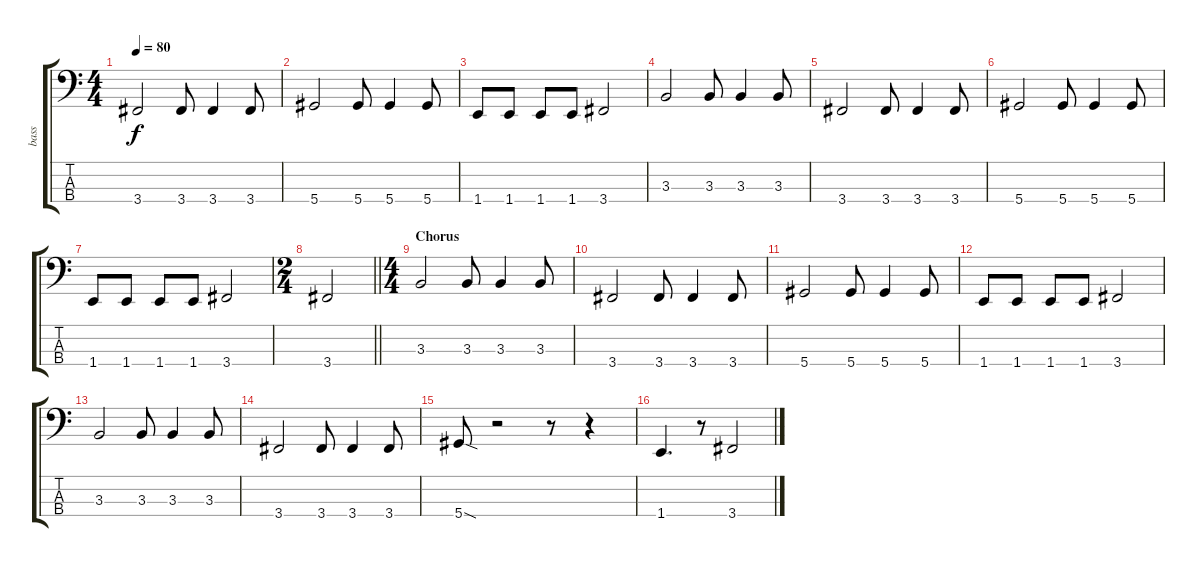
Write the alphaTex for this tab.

\track ("bass" "bass") {instrument electricbassfinger}
\staff {score tabs}
\tuning (Gb2 Db2 Ab1 Eb1) {hide}
\ts (4 4)
\tempo 80
\clef f4
\ks c
3.4.2{dy f} 3.4.8 3.4.4 3.4.8 |
5.4.2 5.4.8 5.4.4 5.4.8 |
1.4.8 1.4.8 1.4.8 1.4.8 3.4.2 |
3.3.2 3.3.8 3.3.4 3.3.8 |
3.4.2 3.4.8 3.4.4 3.4.8 |
5.4.2 5.4.8 5.4.4 5.4.8 |
1.4.8 1.4.8 1.4.8 1.4.8 3.4.2 |
\ts (2 4)
\barLineRight lightlight
3.4.2 |
\ts (4 4)
\section ("" "Chorus")
3.3.2 3.3.8 3.3.4 3.3.8 |
3.4.2 3.4.8 3.4.4 3.4.8 |
5.4.2 5.4.8 5.4.4 5.4.8 |
1.4.8 1.4.8 1.4.8 1.4.8 3.4.2 |
3.3.2 3.3.8 3.3.4 3.3.8 |
3.4.2 3.4.8 3.4.4 3.4.8 |
5.4{sod}.8 r.2 r.8 r.4 |
1.4.4{d} r.8 3.4.2
